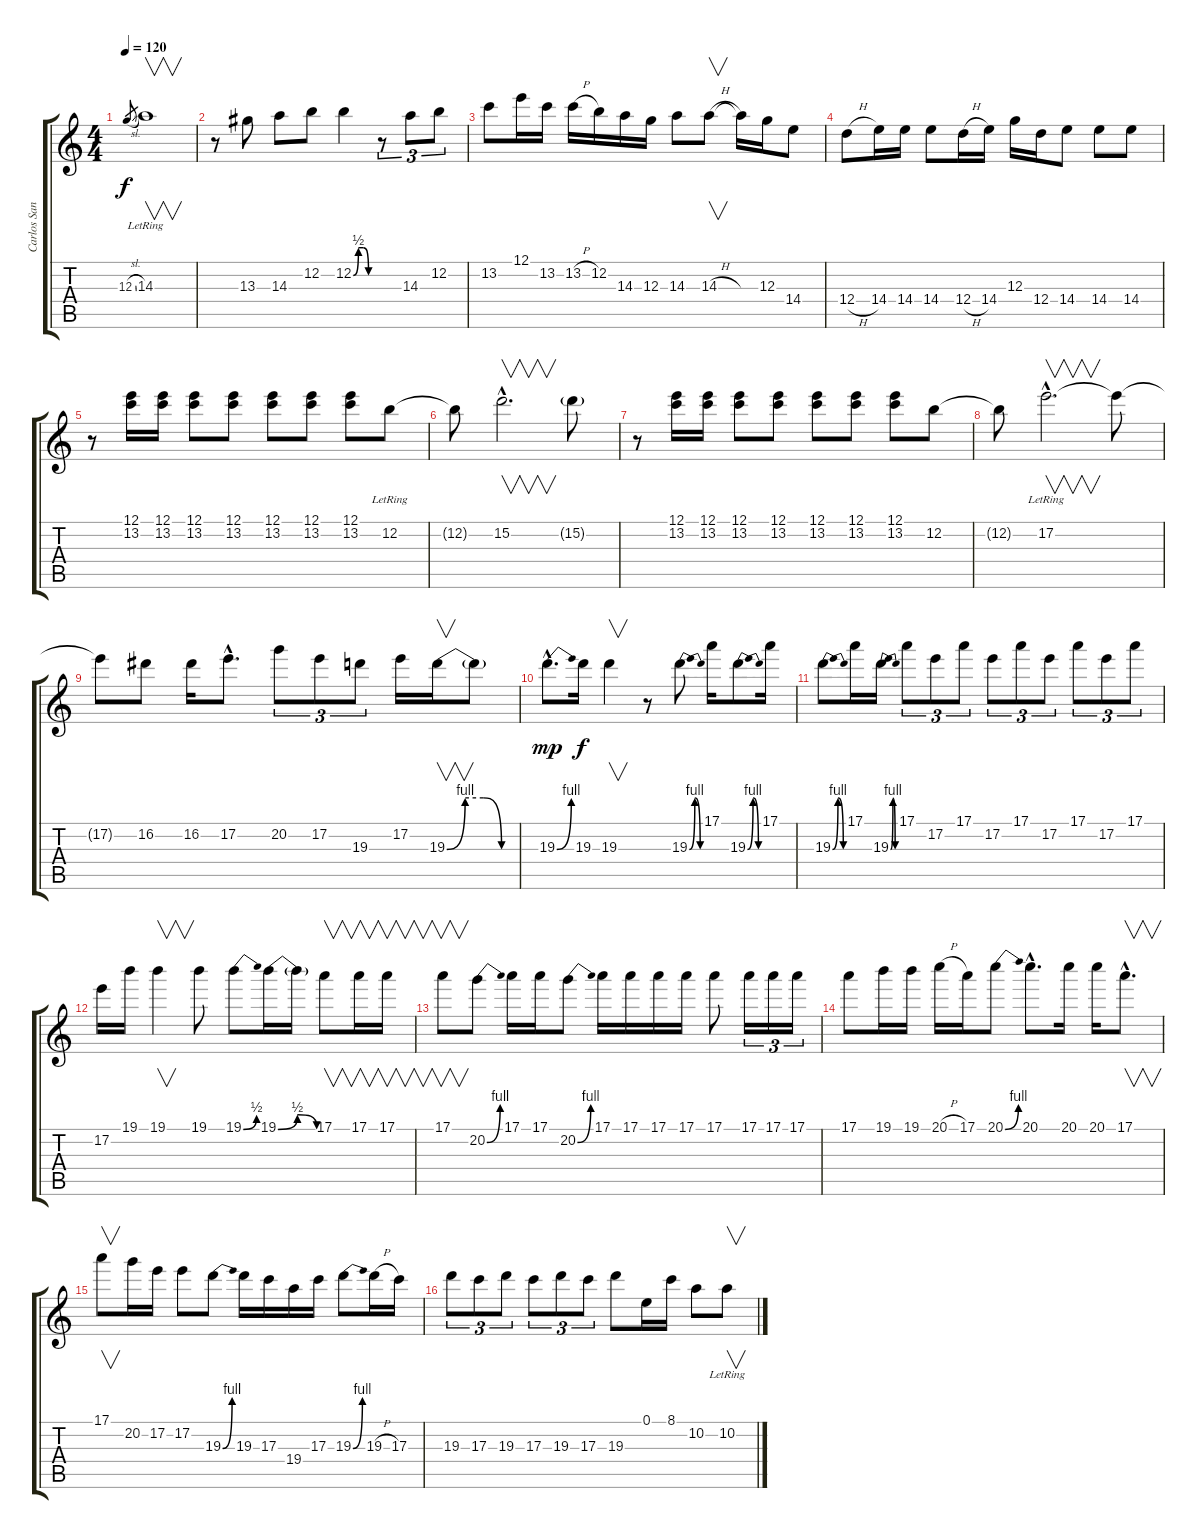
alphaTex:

\track ("Carlos Santana" "Carlos San") {instrument overdrivenguitar}
\staff {score tabs}
\tuning (E4 B3 G3 D3 A2 E2) {hide}
\ts (4 4)
\tempo 120
\clef g2
\ks c
12.3{sl}.8{gr dy f} 14.3{lr}.1{v} |
r.8 13.3.8 14.3.8 12.2.8 12.2{be (custom 0 0 15 2 30 2 45 0 60 0)}.4 r.8{tu (3 2)} 14.3.8{tu (3 2)} 12.2.8{tu (3 2)} |
13.2.8 12.1.16 13.2.16 13.2{h}.16 12.2.16 14.3.16 12.3.16 14.3.8 14.3{h}.8{v} 14.3{t}.16 12.3.16 14.4.8 |
12.4{h}.8 14.4.16 14.4.16 14.4.8 12.4{h}.16 14.4.16 12.3.16 12.4.16 14.4.8 14.4.8 14.4.8 |
r.8 (12.1 13.2).16 (12.1 13.2).16 (12.1 13.2).8 (12.1 13.2).8 (12.1 13.2).8 (12.1 13.2).8 (12.1 13.2).8 12.2{lr}.8 |
12.2{t}.8 15.2{hac}.2{v d} 15.2{g}.8 |
r.8 (12.1 13.2).16 (12.1 13.2).16 (12.1 13.2).8 (12.1 13.2).8 (12.1 13.2).8 (12.1 13.2).8 (12.1 13.2).8 12.2.8 |
12.2{t}.8 17.2{hac lr}.2{v d} 17.2{t}.8 |
17.2{t}.8 16.2.8 16.2.16 17.2{hac}.8{d} 20.2.8{tu (3 2)} 17.2.8{tu (3 2)} 19.3.8{tu (3 2)} 17.2.16 19.3{be (custom 0 0 15 4 30 4 45 0 60 0)}.16{v} 19.3{t}.8 |
19.3{be (bend 0 0 60 4) hac}.8{d dy mp} 19.3.16{dy f} 19.3.4{v} r.8 19.3{be (bendrelease 0 0 15 4 40 4 60 0)}.8 17.1.16 19.3{be (bendrelease 0 0 15 4 40 4 60 0)}.8 17.1.16 |
19.3{be (bendrelease 0 0 15 4 40 4 60 0)}.8 17.1.16 19.3{be (bendrelease 0 0 15 4 40 4 60 0)}.16 17.1.8{tu (3 2)} 17.2.8{tu (3 2)} 17.1.8{tu (3 2)} 17.2.8{tu (3 2)} 17.1.8{tu (3 2)} 17.2.8{tu (3 2)} 17.1.8{tu (3 2)} 17.2.8{tu (3 2)} 17.1.8{tu (3 2)} |
17.2.16 19.1.16 19.1.4{v} 19.1.8 19.1{be (bend 0 0 60 2)}.8 19.1{be (bendrelease 0 0 30 2 50 2 60 0)}.16 19.1{t}.16 17.1.8{v} 17.1.16{v} 17.1.16{v} |
17.1.8{v} 20.2{be (bend 0 0 60 4)}.8 17.1.16 17.1.16 20.2{be (bend 0 0 60 4)}.8 17.1.16 17.1.16 17.1.16 17.1.16 17.1.8 17.1.16{tu (3 2)} 17.1.16{tu (3 2)} 17.1.16{tu (3 2)} |
17.1.8 19.1.16 19.1.16 20.1{h}.16 17.1.16 20.1{be (bend 0 0 60 4)}.8 20.1{hac}.8{d} 20.1.16 20.1.16 17.1{hac}.8{v d} |
17.1.8{v} 20.2.16 17.2.16 17.2.8 19.3{be (bend 0 0 60 4)}.8 19.3.16 17.3.16 19.4.16 17.3.16 19.3{be (bend 0 0 60 4)}.8 19.3{h}.16 17.3.16 |
19.3.8{tu (3 2)} 17.3.8{tu (3 2)} 19.3.8{tu (3 2)} 17.3.8{tu (3 2)} 19.3.8{tu (3 2)} 17.3.8{tu (3 2)} 19.3.8 0.1.16 8.1.16 10.2.8 10.2{lr}.8{v}
